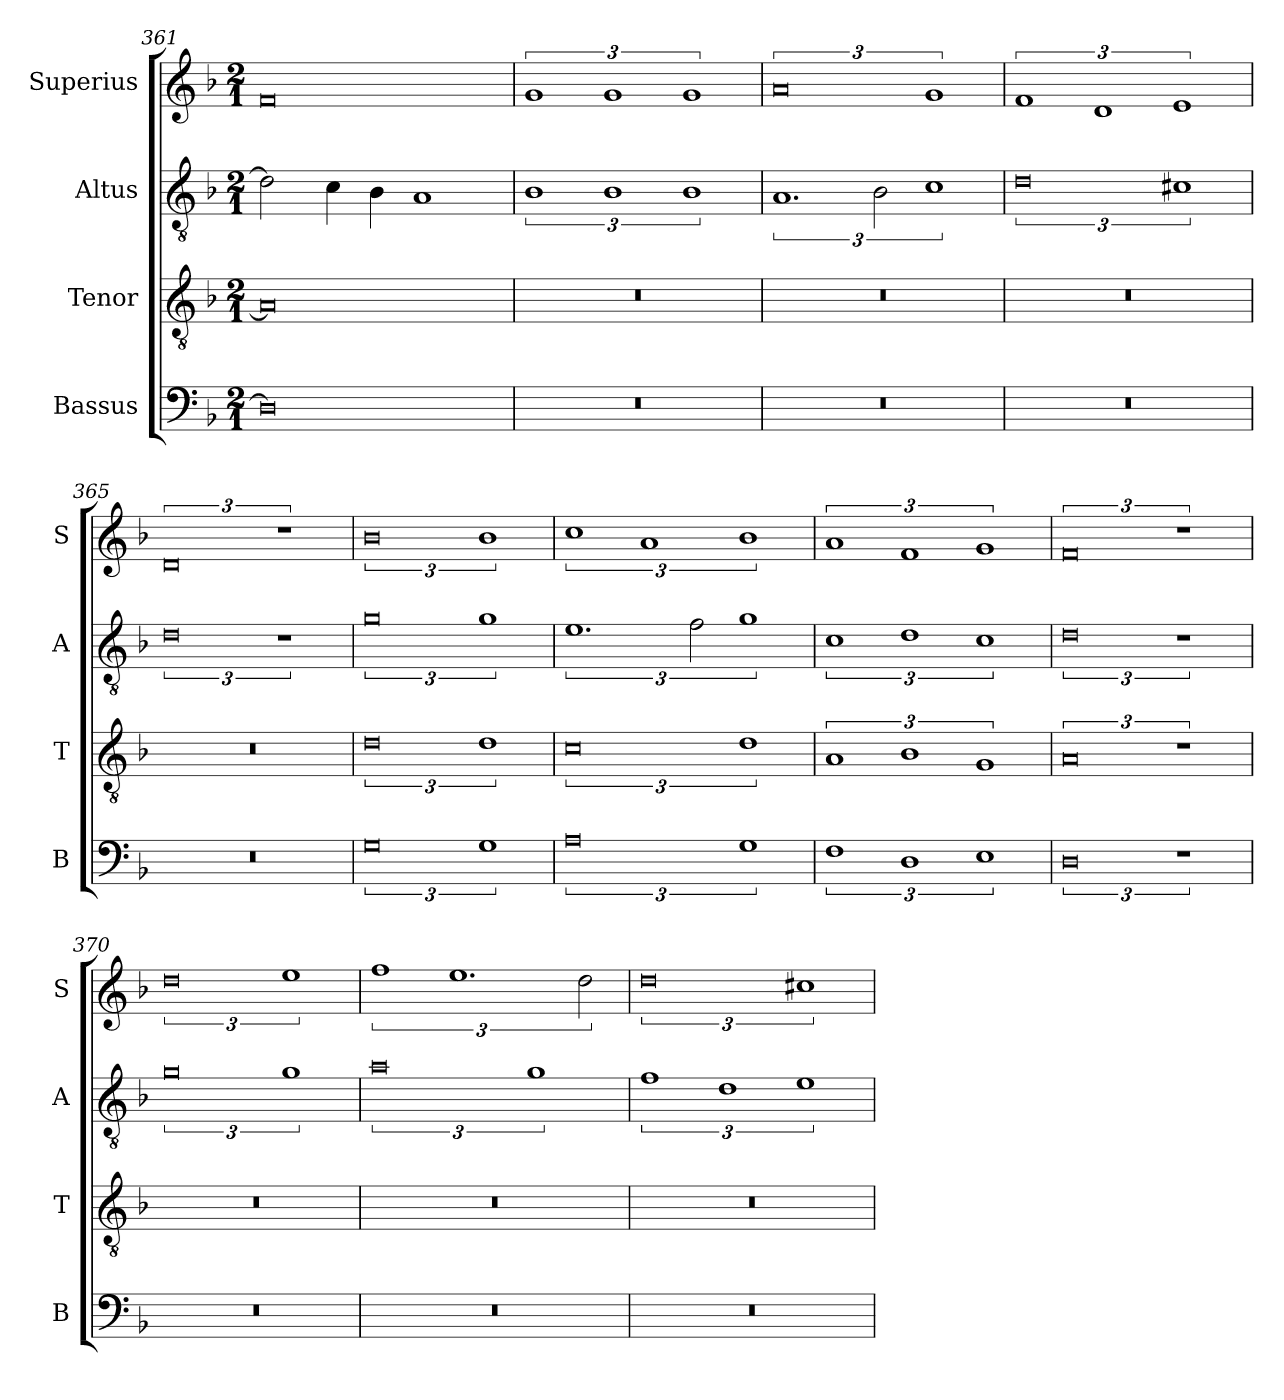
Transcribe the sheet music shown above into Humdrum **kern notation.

**kern	**kern	**kern	**kern
*part4	*part3	*part2	*part1
*staff4	*staff3	*staff2	*staff1
*I"Bassus	*I"Tenor	*I"Altus	*I"Superius
*I'B	*I'T	*I'A	*I'S
*clefF4	*clefGv2	*clefGv2	*clefG2
*k[b-]	*k[b-]	*k[b-]	*k[b-]
*M2/1	*M2/1	*M2/1	*M2/1
=361	=361	=361	=361
0D]	0A]	2d\]	0f
.	.	4c\	.
.	.	4B-\	.
.	.	1A	.
=362	=362	=362	=362
0r	0r	3%2B-	3%2g
.	.	3%2B-	3%2g
.	.	3%2B-	3%2g
=363	=363	=363	=363
0r	0r	3%2.A	3%4a
.	.	3B-\	.
.	.	3%2c	3%2g
=364	=364	=364	=364
0r	0r	3%4d	3%2f
.	.	.	3%2d
.	.	3%2c#X	3%2e
=365	=365	=365	=365
0r	0r	3%4d	3%4d
.	.	3%2r	3%2r
=366	=366	=366	=366
3%4G	3%4d	3%4g	3%4b-
3%2G	3%2d	3%2g	3%2b-
=367	=367	=367	=367
3%4A	3%4c	3%2.e	3%2cc
.	.	.	3%2a
.	.	3f\	.
3%2G	3%2d	3%2g	3%2b-
=368	=368	=368	=368
3%2F	3%2A	3%2c	3%2a
3%2D	3%2B-	3%2d	3%2f
3%2E	3%2G	3%2c	3%2g
=369	=369	=369	=369
3%4D	3%4A	3%4d	3%4f
3%2r	3%2r	3%2r	3%2r
=370	=370	=370	=370
0r	0r	3%4g	3%4dd
.	.	3%2g	3%2ee
=371	=371	=371	=371
0r	0r	3%4a	3%2ff
.	.	.	3%2.ee
.	.	3%2g	.
.	.	.	3dd\
=372	=372	=372	=372
0r	0r	3%2f	3%4dd
.	.	3%2d	.
.	.	3%2e	3%2cc#X
=	=	=	=
*-	*-	*-	*-
